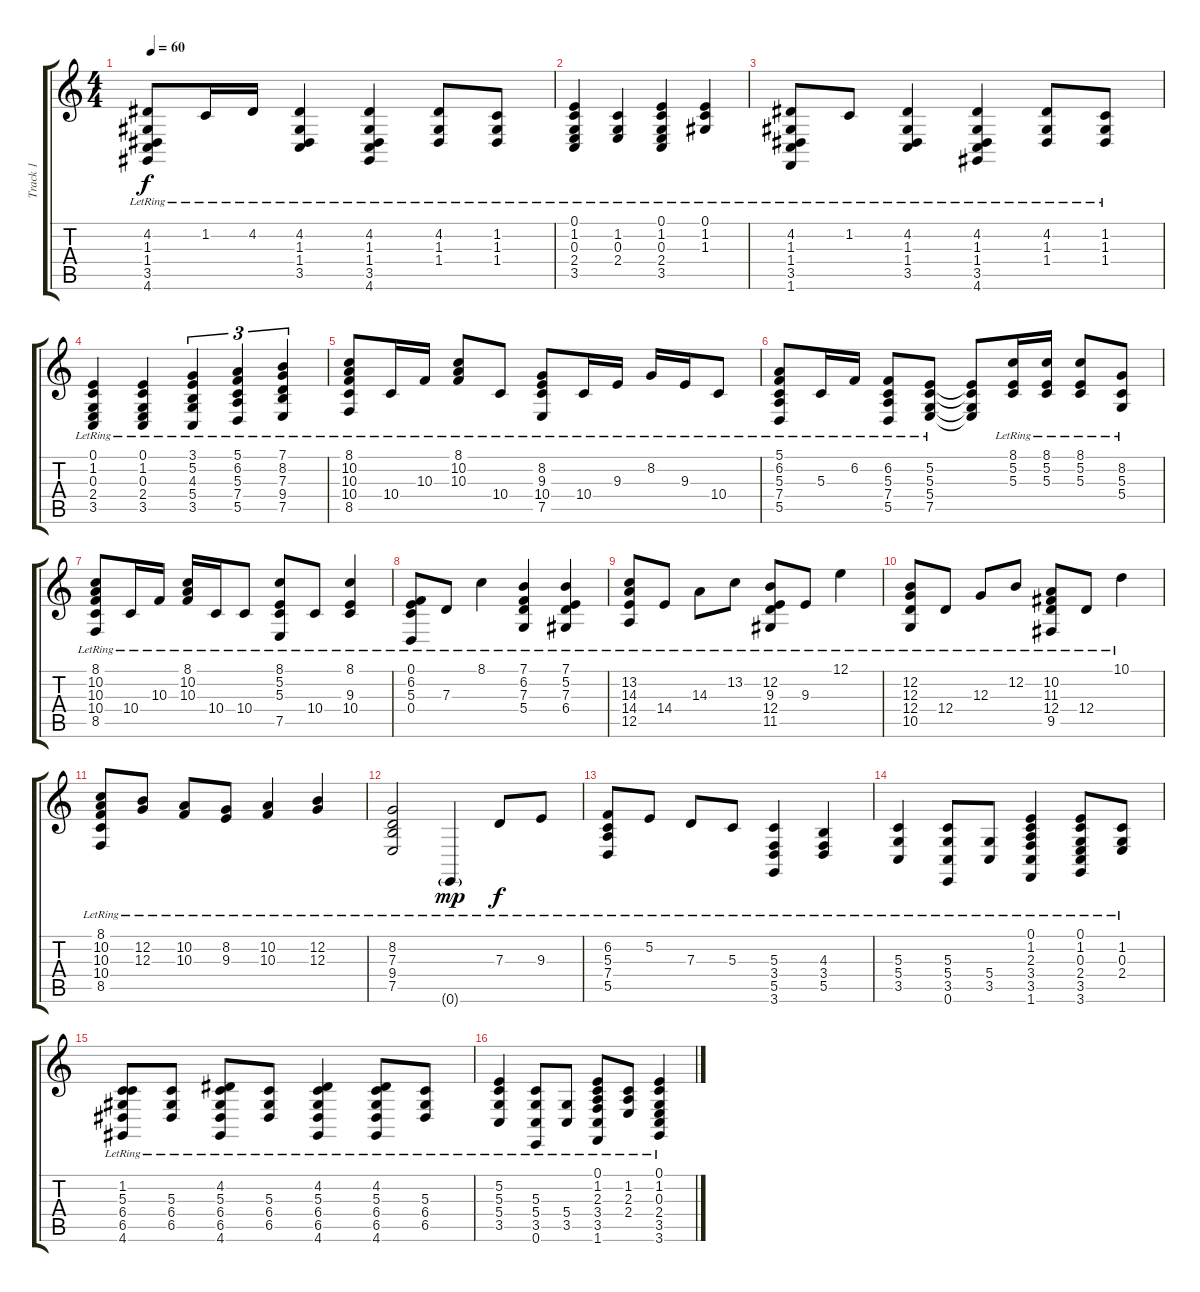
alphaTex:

\track ("Track 1" "Track 1") {instrument brightacousticpiano}
\staff {score tabs}
\tuning (E4 B3 G3 D3 A2 E2) {hide}
\ts (4 4)
\tempo 60
\clef g2
\ks c
(4.2{lr} 1.3{lr} 1.4{lr} 3.5{lr} 4.6{lr}).8{dy f} 1.2{lr}.16 4.2{lr}.16 (4.2{lr} 1.3{lr} 1.4{lr} 3.5{lr}).4 (4.2{lr} 1.3{lr} 1.4{lr} 3.5{lr} 4.6{lr}).4 (4.2{lr} 1.3{lr} 1.4{lr}).8 (1.2{lr} 1.3{lr} 1.4{lr}).8 |
(0.1{lr} 1.2{lr} 0.3{lr} 2.4{lr} 3.5{lr}).4 (1.2{lr} 0.3{lr} 2.4{lr}).4 (0.1{lr} 1.2{lr} 0.3{lr} 2.4{lr} 3.5{lr}).4 (0.1{lr} 1.2{lr} 1.3{lr}).4 |
(4.2{lr} 1.3{lr} 1.4{lr} 3.5{lr} 1.6{lr}).8 1.2{lr}.8 (4.2{lr} 1.3{lr} 1.4{lr} 3.5{lr}).4 (4.2{lr} 1.3{lr} 1.4{lr} 3.5{lr} 4.6{lr}).4 (4.2{lr} 1.3{lr} 1.4{lr}).8 (1.2{lr} 1.3{lr} 1.4{lr}).8 |
(0.1{lr} 1.2{lr} 0.3{lr} 2.4{lr} 3.5{lr}).4 (0.1{lr} 1.2{lr} 0.3{lr} 2.4{lr} 3.5{lr}).4 (3.1{lr} 5.2{lr} 4.3{lr} 5.4{lr} 3.5{lr}).4{tu (3 2)} (5.1{lr} 6.2{lr} 5.3{lr} 7.4{lr} 5.5{lr}).4{tu (3 2)} (7.1{lr} 8.2{lr} 7.3{lr} 9.4{lr} 7.5{lr}).4{tu (3 2)} |
(8.1{lr} 10.2{lr} 10.3{lr} 10.4{lr} 8.5{lr}).8 10.4{lr}.16 10.3{lr}.16 (8.1{lr} 10.2{lr} 10.3{lr}).8 10.4{lr}.8 (8.2{lr} 9.3{lr} 10.4{lr} 7.5{lr}).8 10.4{lr}.16 9.3{lr}.16 8.2{lr}.16 9.3{lr}.16 10.4{lr}.8 |
(5.1{lr} 6.2{lr} 5.3{lr} 7.4{lr} 5.5{lr}).8 5.3{lr}.16 6.2{lr}.16 (6.2{lr} 5.3{lr} 7.4{lr} 5.5{lr}).8 (5.2{lr} 5.3{lr} 5.4{lr} 7.5{lr}).8 (5.2{t} 5.3{t} 5.4{t} 7.5{t}).8 (8.1{lr} 5.2{lr} 5.3{lr}).16 (8.1{lr} 5.2{lr} 5.3{lr}).16 (8.1{lr} 5.2{lr} 5.3{lr}).8 (8.2{lr} 5.3{lr} 5.4{lr}).8 |
(8.1{lr} 10.2{lr} 10.3{lr} 10.4{lr} 8.5{lr}).8 10.4{lr}.16 10.3{lr}.16 (8.1{lr} 10.2{lr} 10.3{lr}).16 10.4{lr}.16 10.4{lr}.8 (8.1{lr} 5.2{lr} 5.3{lr} 7.5{lr}).8 10.4{lr}.8 (8.1{lr} 9.3{lr} 10.4{lr}).4 |
(0.1{lr} 6.2{lr} 5.3{lr} 0.4{lr}).8 7.3{lr}.8 8.1{lr}.4 (7.1{lr} 6.2{lr} 7.3{lr} 5.4{lr}).4 (7.1{lr} 5.2{lr} 7.3{lr} 6.4{lr}).4 |
(13.2{lr} 14.3{lr} 14.4{lr} 12.5{lr}).8 14.4{lr}.8 14.3{lr}.8 13.2{lr}.8 (12.2{lr} 9.3{lr} 12.4{lr} 11.5{lr}).8 9.3{lr}.8 12.1{lr}.4 |
(12.2{lr} 12.3{lr} 12.4{lr} 10.5{lr}).8 12.4{lr}.8 12.3{lr}.8 12.2{lr}.8 (10.2{lr} 11.3{lr} 12.4{lr} 9.5{lr}).8 12.4{lr}.8 10.1{lr}.4 |
(8.1{lr} 10.2{lr} 10.3{lr} 10.4{lr} 8.5{lr}).8 (12.2{lr} 12.3{lr}).8 (10.2{lr} 10.3{lr}).8 (8.2{lr} 9.3{lr}).8 (10.2{lr} 10.3{lr}).4 (12.2{lr} 12.3{lr}).4 |
(8.2{lr} 7.3{lr} 9.4{lr} 7.5{lr}).2 0.6{g lr}.4{dy mp} 7.3{lr}.8{dy f} 9.3{lr}.8 |
(6.2{lr} 5.3{lr} 7.4{lr} 5.5{lr}).8 5.2{lr}.8 7.3{lr}.8 5.3{lr}.8 (5.3{lr} 3.4{lr} 5.5{lr} 3.6{lr}).4 (4.3{lr} 3.4{lr} 5.5{lr}).4 |
(5.3{lr} 5.4{lr} 3.5{lr}).4 (5.3{lr} 5.4{lr} 3.5{lr} 0.6{lr}).8 (5.4{lr} 3.5{lr}).8 (0.1{lr} 1.2{lr} 2.3{lr} 3.4{lr} 3.5{lr} 1.6{lr}).4 (0.1{lr} 1.2{lr} 0.3{lr} 2.4{lr} 3.5{lr} 3.6{lr}).8 (1.2{lr} 0.3{lr} 2.4{lr}).8 |
(1.2{lr} 5.3{lr} 6.4{lr} 6.5{lr} 4.6{lr}).8 (5.3{lr} 6.4{lr} 6.5{lr}).8 (4.2{lr} 5.3{lr} 6.4{lr} 6.5{lr} 4.6{lr}).8 (5.3{lr} 6.4{lr} 6.5{lr}).8 (4.2{lr} 5.3{lr} 6.4{lr} 6.5{lr} 4.6{lr}).4 (4.2{lr} 5.3{lr} 6.4{lr} 6.5{lr} 4.6{lr}).8 (5.3{lr} 6.4{lr} 6.5{lr}).8 |
(5.2{lr} 5.3{lr} 5.4{lr} 3.5{lr}).4 (5.3{lr} 5.4{lr} 3.5{lr} 0.6{lr}).8 (5.4{lr} 3.5{lr}).8 (0.1{lr} 1.2{lr} 2.3{lr} 3.4{lr} 3.5{lr} 1.6{lr}).8 (1.2{lr} 2.3{lr} 2.4{lr}).8 (0.1{lr} 1.2{lr} 0.3{lr} 2.4{lr} 3.5{lr} 3.6{lr}).4
